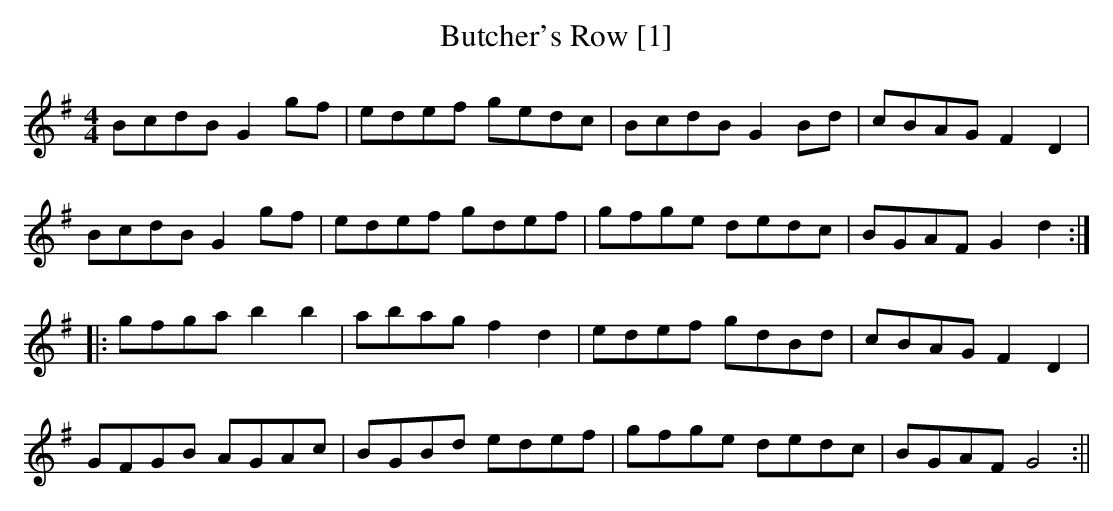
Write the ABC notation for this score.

X:1
T:Butcher's Row [1]
M:4/4
L:1/8
K:G
BcdB G2gf|edef gedc|BcdB G2Bd|cBAG F2D2|
BcdB G2gf|edef gdef|gfge dedc|BGAF G2d2:|
|:gfga b2b2|abag f2d2|edef gdBd|cBAG F2D2|
GFGB AGAc|BGBd edef|gfge dedc|BGAF G4:||
